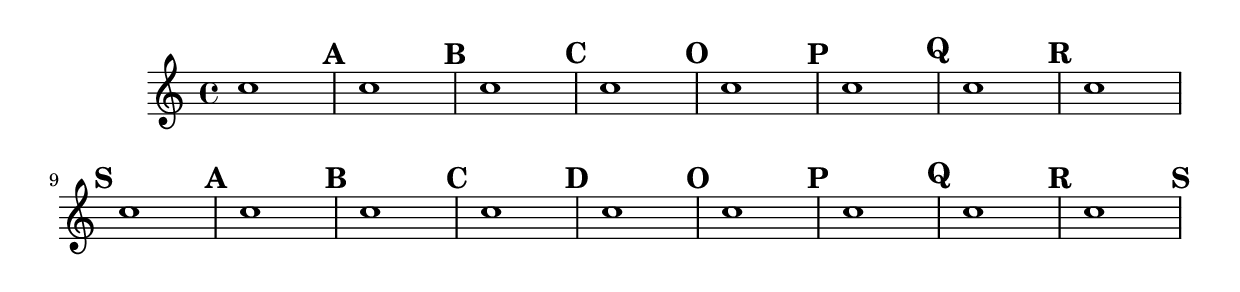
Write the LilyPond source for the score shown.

%% Do not edit this file; it is auto-generated from LSR http://lsr.dsi.unimi.it
%% This file is in the public domain.
\version "2.11.38"

\header {
  lsrtags = "rhythms, editorial-and-educational-use"
 texidoc = "
This snippet demonstrates how to obtain automatic ordered rehearsal
marks, but from the letter or number you want.
" }
% begin verbatim
\relative c''{
  c1 \mark \default
  c1 \mark \default
  c1 \mark \default
  c1 \mark #14
  c1 \mark \default
  c1 \mark \default
  c1 \mark \default
  c1 \mark \default

\break

  \set Score.markFormatter = #format-mark-numbers 
  c1 \mark #1
  c1 \mark \default
  c1 \mark \default
  c1 \mark \default
  c1 \mark #14
  c1 \mark \default
  c1 \mark \default
  c1 \mark \default
  c1 \mark \default
}
